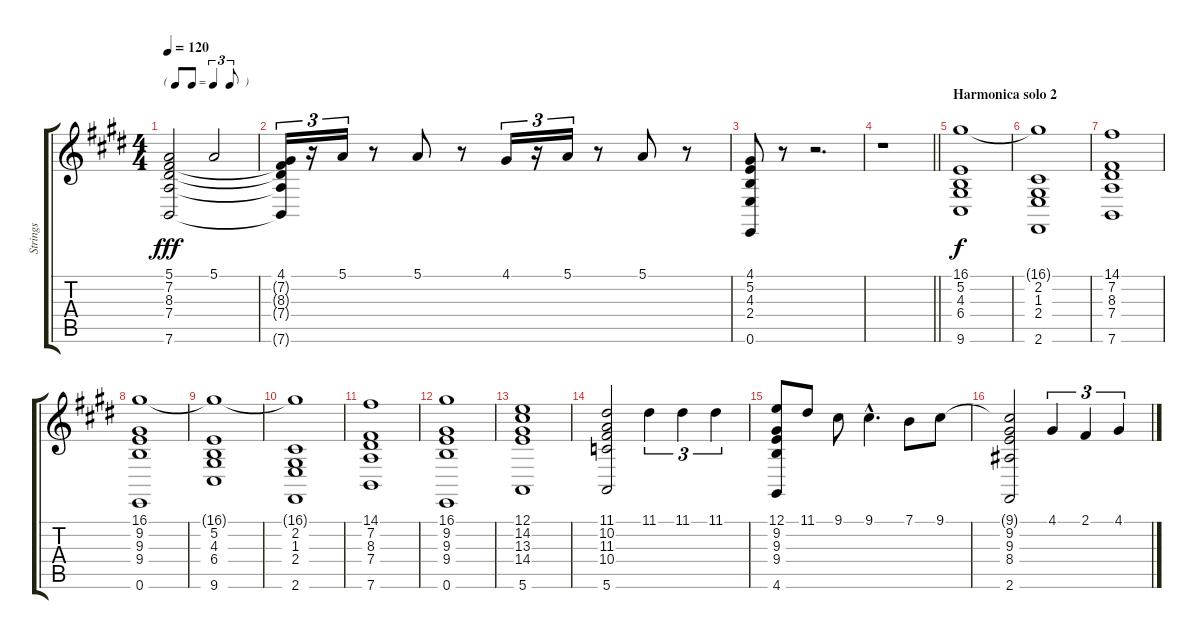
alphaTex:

\track ("Strings" "Strings") {instrument stringensemble1}
\staff {score tabs}
\tuning (E4 B3 G3 D3 A2 E2) {hide}
\ts (4 4)
\tf triplet8th
\tempo 120
\clef g2
\ks e
(5.1 7.2 8.3 7.4 7.6).2{dy fff} 5.1.2 |
(4.1 7.2{t} 8.3{t} 7.4{t} 7.6{t}).16{tu (3 2)} r.16{tu (3 2)} 5.1.16{tu (3 2)} r.8 5.1.8 r.8 4.1.16{tu (3 2)} r.16{tu (3 2)} 5.1.16{tu (3 2)} r.8 5.1.8 r.8 |
(4.1 5.2 4.3 2.4 0.6).8 r.8 r.2{d} |
\barLineRight lightlight
r.1 |
\section ("" "Harmonica solo 2")
(16.1 5.2 4.3 6.4 9.6).1{dy f} |
(16.1{t} 2.2 1.3 2.4 2.6).1 |
(14.1 7.2 8.3 7.4 7.6).1 |
(16.1 9.2 9.3 9.4 0.6).1 |
(16.1{t} 5.2 4.3 6.4 9.6).1 |
(16.1{t} 2.2 1.3 2.4 2.6).1 |
(14.1 7.2 8.3 7.4 7.6).1 |
(16.1 9.2 9.3 9.4 0.6).1 |
(12.1 14.2 13.3 14.4 5.6).1 |
(11.1 10.2 11.3 10.4 5.6).2 11.1.4{tu (3 2)} 11.1.4{tu (3 2)} 11.1.4{tu (3 2)} |
(12.1 9.2 9.3 9.4 4.6).8 11.1.8 9.1.8 9.1{hac}.4{d} 7.1.8 9.1.8 |
(9.1{t} 9.2 9.3 8.4 2.6).2 4.1.4{tu (3 2)} 2.1.4{tu (3 2)} 4.1.4{tu (3 2)}
